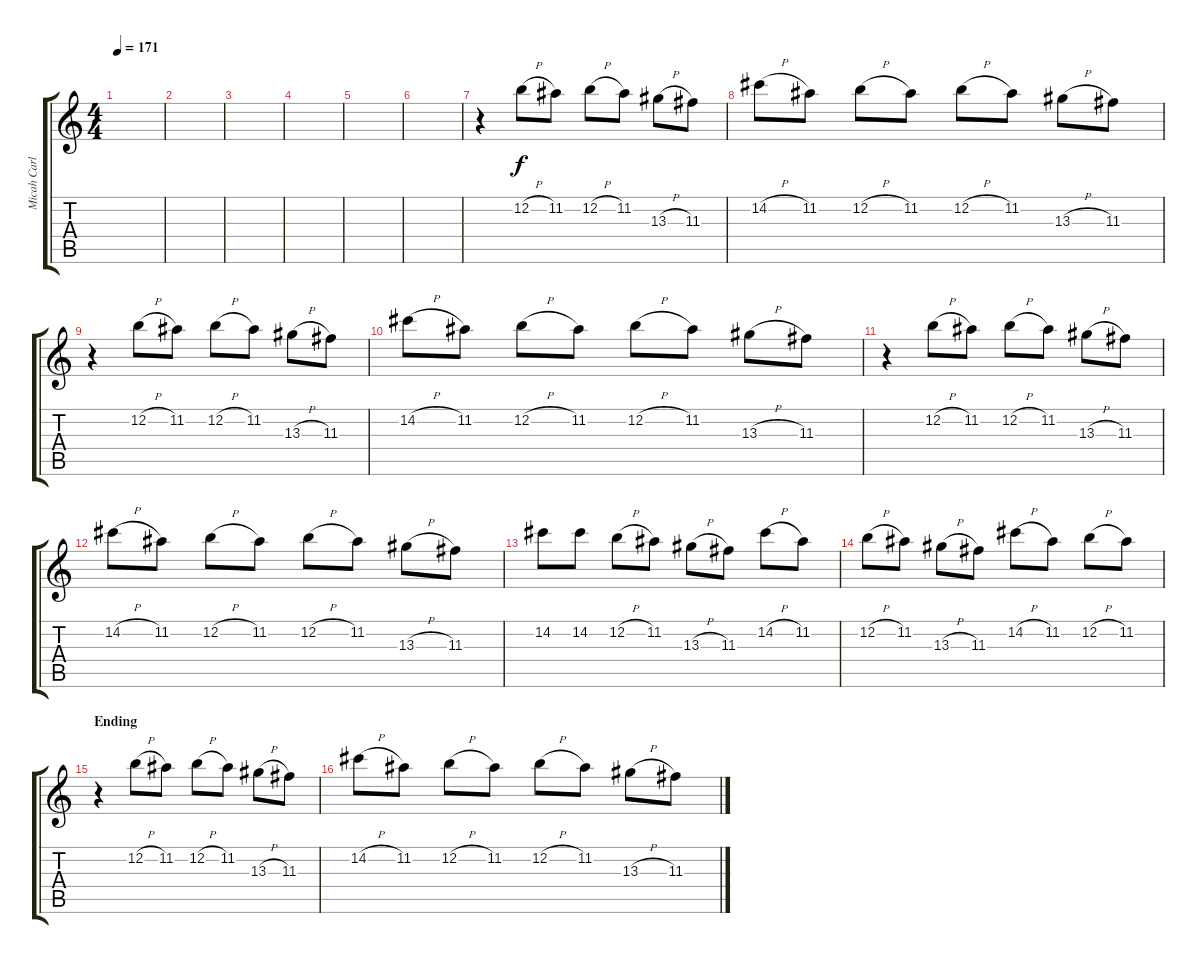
\track ("Micah Carli (Guitar)" "Micah Carl") {instrument distortionguitar}
\staff {score tabs}
\tuning (E4 B3 G3 D3 A2 E2) {hide}
\ts (4 4)
\tempo 171
\clef g2
\ks c
|
|
|
|
|
|
r.4 12.2{h}.8 11.2.8 12.2{h}.8 11.2.8 13.3{h}.8 11.3.8 |
14.2{h}.8 11.2.8 12.2{h}.8 11.2.8 12.2{h}.8 11.2.8 13.3{h}.8 11.3.8 |
r.4 12.2{h}.8 11.2.8 12.2{h}.8 11.2.8 13.3{h}.8 11.3.8 |
14.2{h}.8 11.2.8 12.2{h}.8 11.2.8 12.2{h}.8 11.2.8 13.3{h}.8 11.3.8 |
r.4 12.2{h}.8 11.2.8 12.2{h}.8 11.2.8 13.3{h}.8 11.3.8 |
14.2{h}.8 11.2.8 12.2{h}.8 11.2.8 12.2{h}.8 11.2.8 13.3{h}.8 11.3.8 |
14.2.8 14.2.8 12.2{h}.8 11.2.8 13.3{h}.8 11.3.8 14.2{h}.8 11.2.8 |
12.2{h}.8 11.2.8 13.3{h}.8 11.3.8 14.2{h}.8 11.2.8 12.2{h}.8 11.2.8 |
\section ("" "Ending")
r.4{volume 10} 12.2{h}.8 11.2.8 12.2{h}.8 11.2.8 13.3{h}.8 11.3.8 |
14.2{h}.8 11.2.8 12.2{h}.8 11.2.8 12.2{h}.8 11.2.8 13.3{h}.8 11.3.8
